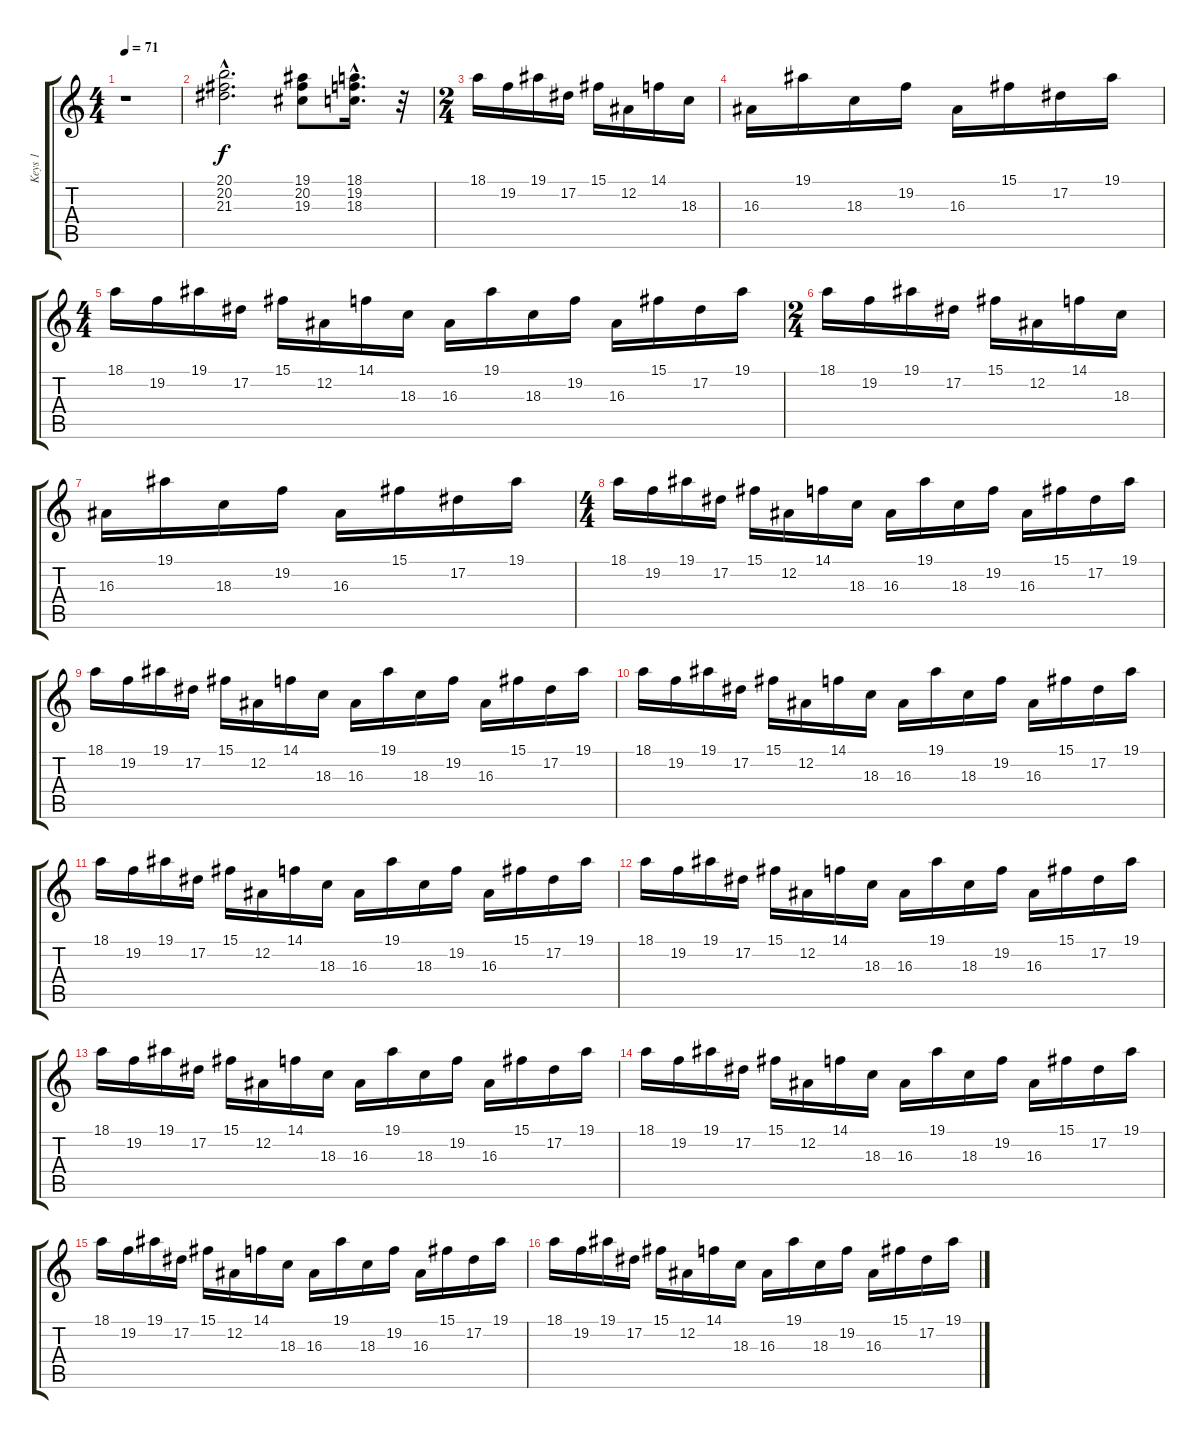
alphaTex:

\track ("Keys 1" "Keys 1") {instrument harpsichord}
\staff {score tabs}
\tuning (Eb4 Bb3 Gb3 Db3 Ab2 Eb2) {hide}
\ts (4 4)
\tempo 71
\clef g2
\ks c
r.1{dy f} |
(20.1{hac} 20.2{hac} 21.3{hac}).2{d} (19.1 20.2 19.3).8 (18.1{hac} 19.2{hac} 18.3{hac}).16{d} r.32 |
\ts (2 4)
18.1.16{instrument harpsichord} 19.2.16 19.1.16 17.2.16 15.1.16 12.2.16 14.1.16 18.3.16 |
16.3.16 19.1.16 18.3.16 19.2.16 16.3.16 15.1.16 17.2.16 19.1.16 |
\ts (4 4)
18.1.16 19.2.16 19.1.16 17.2.16 15.1.16 12.2.16 14.1.16 18.3.16 16.3.16 19.1.16 18.3.16 19.2.16 16.3.16 15.1.16 17.2.16 19.1.16 |
\ts (2 4)
18.1.16 19.2.16 19.1.16 17.2.16 15.1.16 12.2.16 14.1.16 18.3.16 |
16.3.16 19.1.16 18.3.16 19.2.16 16.3.16 15.1.16 17.2.16 19.1.16 |
\ts (4 4)
18.1.16 19.2.16 19.1.16 17.2.16 15.1.16 12.2.16 14.1.16 18.3.16 16.3.16 19.1.16 18.3.16 19.2.16 16.3.16 15.1.16 17.2.16 19.1.16 |
18.1.16 19.2.16 19.1.16 17.2.16 15.1.16 12.2.16 14.1.16 18.3.16 16.3.16 19.1.16 18.3.16 19.2.16 16.3.16 15.1.16 17.2.16 19.1.16 |
18.1.16 19.2.16 19.1.16 17.2.16 15.1.16 12.2.16 14.1.16 18.3.16 16.3.16 19.1.16 18.3.16 19.2.16 16.3.16 15.1.16 17.2.16 19.1.16 |
18.1.16 19.2.16 19.1.16 17.2.16 15.1.16 12.2.16 14.1.16 18.3.16 16.3.16 19.1.16 18.3.16 19.2.16 16.3.16 15.1.16 17.2.16 19.1.16 |
18.1.16 19.2.16 19.1.16 17.2.16 15.1.16 12.2.16 14.1.16 18.3.16 16.3.16 19.1.16 18.3.16 19.2.16 16.3.16 15.1.16 17.2.16 19.1.16 |
18.1.16 19.2.16 19.1.16 17.2.16 15.1.16 12.2.16 14.1.16 18.3.16 16.3.16 19.1.16 18.3.16 19.2.16 16.3.16 15.1.16 17.2.16 19.1.16 |
18.1.16 19.2.16 19.1.16 17.2.16 15.1.16 12.2.16 14.1.16 18.3.16 16.3.16 19.1.16 18.3.16 19.2.16 16.3.16 15.1.16 17.2.16 19.1.16 |
18.1.16 19.2.16 19.1.16 17.2.16 15.1.16 12.2.16 14.1.16 18.3.16 16.3.16 19.1.16 18.3.16 19.2.16 16.3.16 15.1.16 17.2.16 19.1.16 |
18.1.16 19.2.16 19.1.16 17.2.16 15.1.16 12.2.16 14.1.16 18.3.16 16.3.16 19.1.16 18.3.16 19.2.16 16.3.16 15.1.16 17.2.16 19.1.16
